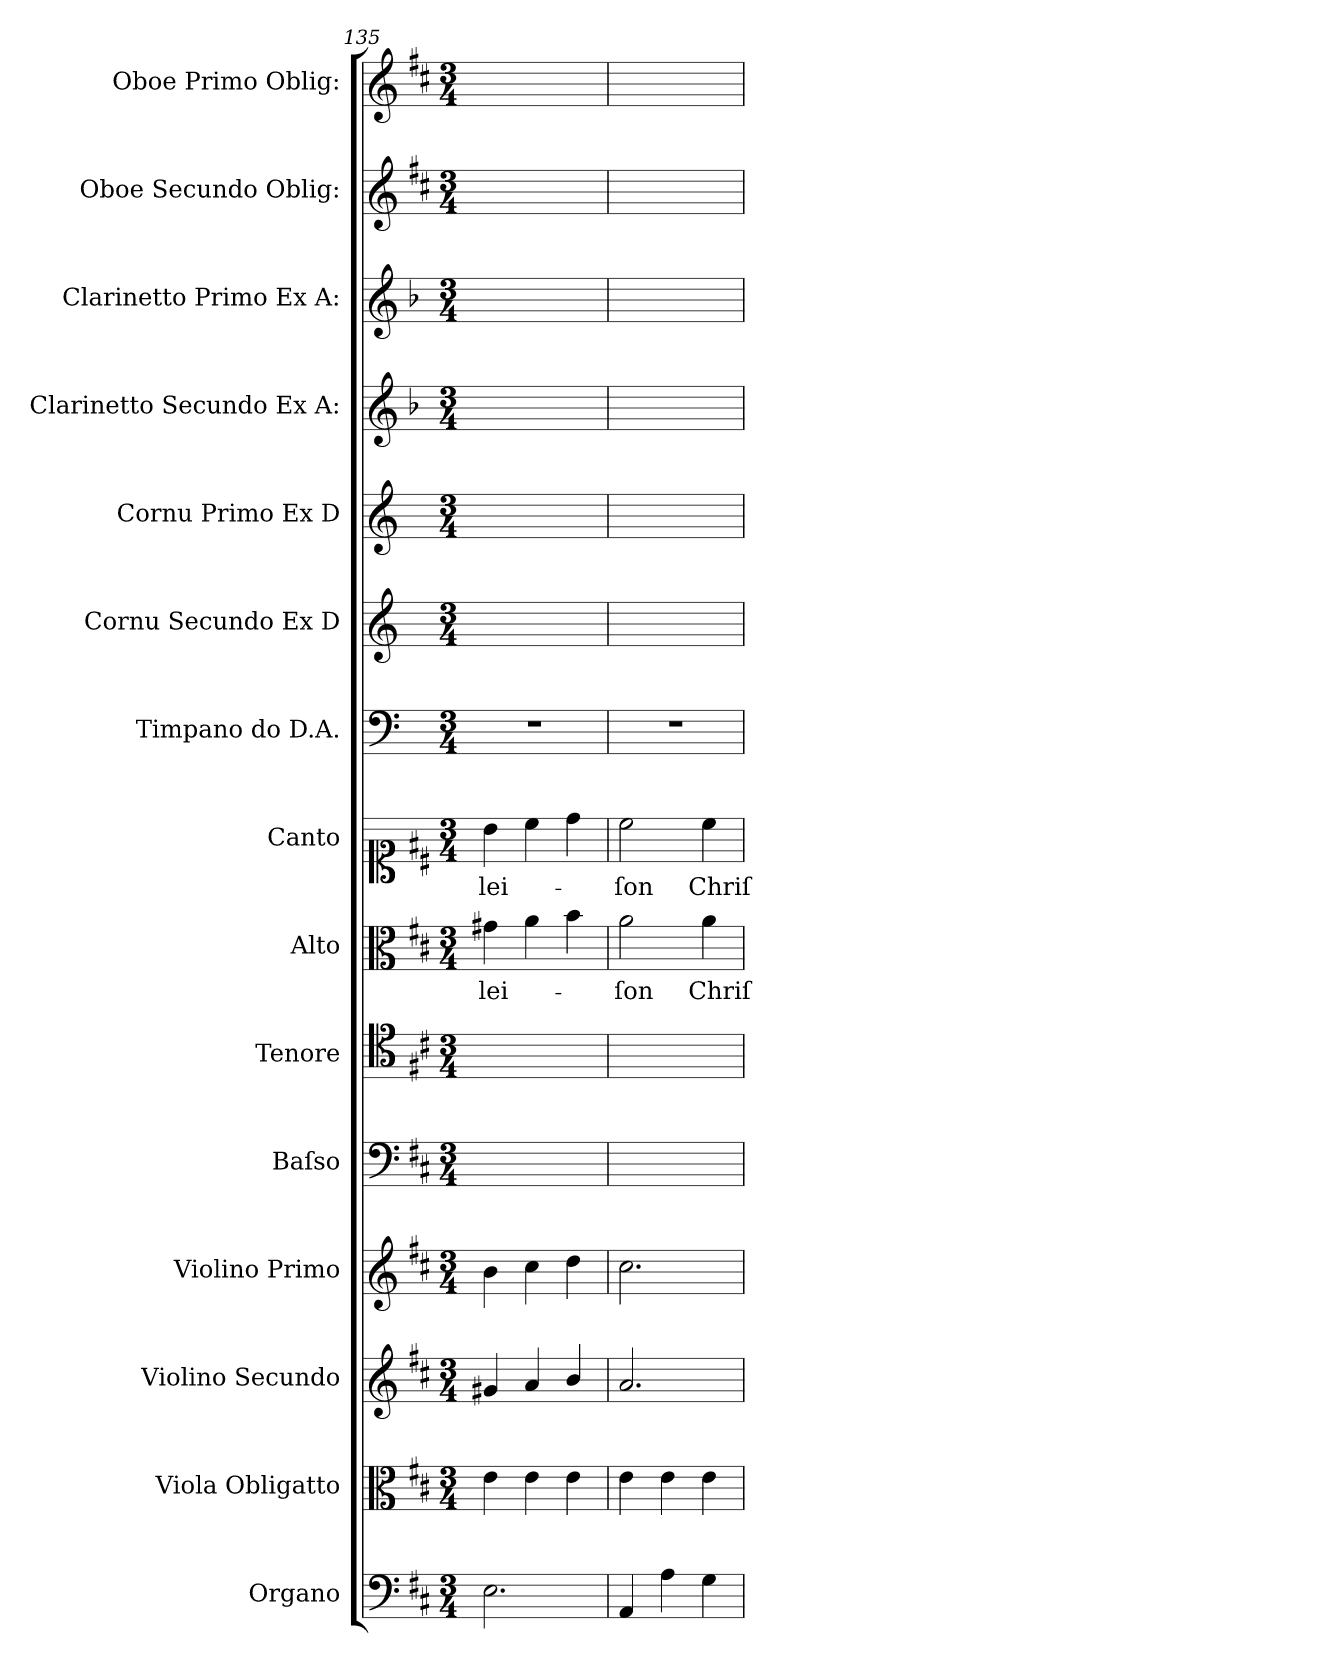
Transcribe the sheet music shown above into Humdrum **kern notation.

**kern	**kern	**kern	**kern	**kern	**kern	**kern	**text	**kern	**text	**kern	**kern	**kern	**kern	**kern	**kern	**kern
*part15	*part14	*part13	*part12	*part11	*part10	*part9	*part9	*part8	*part8	*part7	*part6	*part5	*part4	*part3	*part2	*part1
*staff15	*staff14	*staff13	*staff12	*staff11	*staff10	*staff9	*staff9	*staff8	*staff8	*staff7	*staff6	*staff5	*staff4	*staff3	*staff2	*staff1
*I"Organo	*I"Viola Obligatto	*I"Violino Secundo	*I"Violino Primo	*I"Baſso	*I"Tenore	*I"Alto	*	*I"Canto	*	*I"Timpano do D.A.	*I"Cornu Secundo Ex D	*I"Cornu Primo Ex D	*I"Clarinetto Secundo Ex A:	*I"Clarinetto Primo Ex A:	*I"Oboe Secundo Oblig:	*I"Oboe Primo Oblig:
*I'org	*I'vla obl	*I'vl 2	*I'vl 1	*I'B	*I'T	*I'A	*	*	*	*I'timp	*	*	*I'cl 2 in A	*I'cl 1 in A	*I'ob 2	*I'ob 1
*clefF4	*clefC3	*clefG2	*clefG2	*clefF4	*clefC4	*clefC3	*	*clefC1	*	*clefF4	*clefG2	*clefG2	*clefG2	*clefG2	*clefG2	*clefG2
*	*	*	*	*	*	*	*	*	*	*	*ITrd-1c-2	*ITrd-1c-2	*ITrd2c3	*ITrd2c3	*	*
*k[f#c#]	*k[f#c#]	*k[f#c#]	*k[f#c#]	*k[f#c#]	*k[f#c#]	*k[f#c#]	*	*k[f#c#]	*	*k[]	*k[f#c#]	*k[f#c#]	*k[f#c#]	*k[f#c#]	*k[f#c#]	*k[f#c#]
*M3/4	*M3/4	*M3/4	*M3/4	*M3/4	*M3/4	*M3/4	*	*M3/4	*	*M3/4	*M3/4	*M3/4	*M3/4	*M3/4	*M3/4	*M3/4
=135	=135	=135	=135	=135	=135	=135	=135	=135	=135	=135	=135	=135	=135	=135	=135	=135
2.E\	4e\	4g#X/	4b\	2.ryy	2.ryy	4g#X\	-lei-	4b\	-lei-	2.r	2.ryy	2.ryy	2.ryy	2.ryy	2.ryy	2.ryy
.	4e\	4a/	4cc#\	.	.	4a\	.	4cc#\	.	.	.	.	.	.	.	.
.	4e\	4b/	4dd\	.	.	4b\	.	4dd\	.	.	.	.	.	.	.	.
=136	=136	=136	=136	=136	=136	=136	=136	=136	=136	=136	=136	=136	=136	=136	=136	=136
4AA/	4e\	2.a/	2.cc#\	2.ryy	2.ryy	2a\	-ſon	2cc#\	-ſon	2.r	2.ryy	2.ryy	2.ryy	2.ryy	2.ryy	2.ryy
4A\	4e\	.	.	.	.	.	.	.	.	.	.	.	.	.	.	.
4G\	4e\	.	.	.	.	4a\	Chriſ-	4cc#\	Chriſ-	.	.	.	.	.	.	.
=	=	=	=	=	=	=	=	=	=	=	=	=	=	=	=	=
*-	*-	*-	*-	*-	*-	*-	*-	*-	*-	*-	*-	*-	*-	*-	*-	*-
